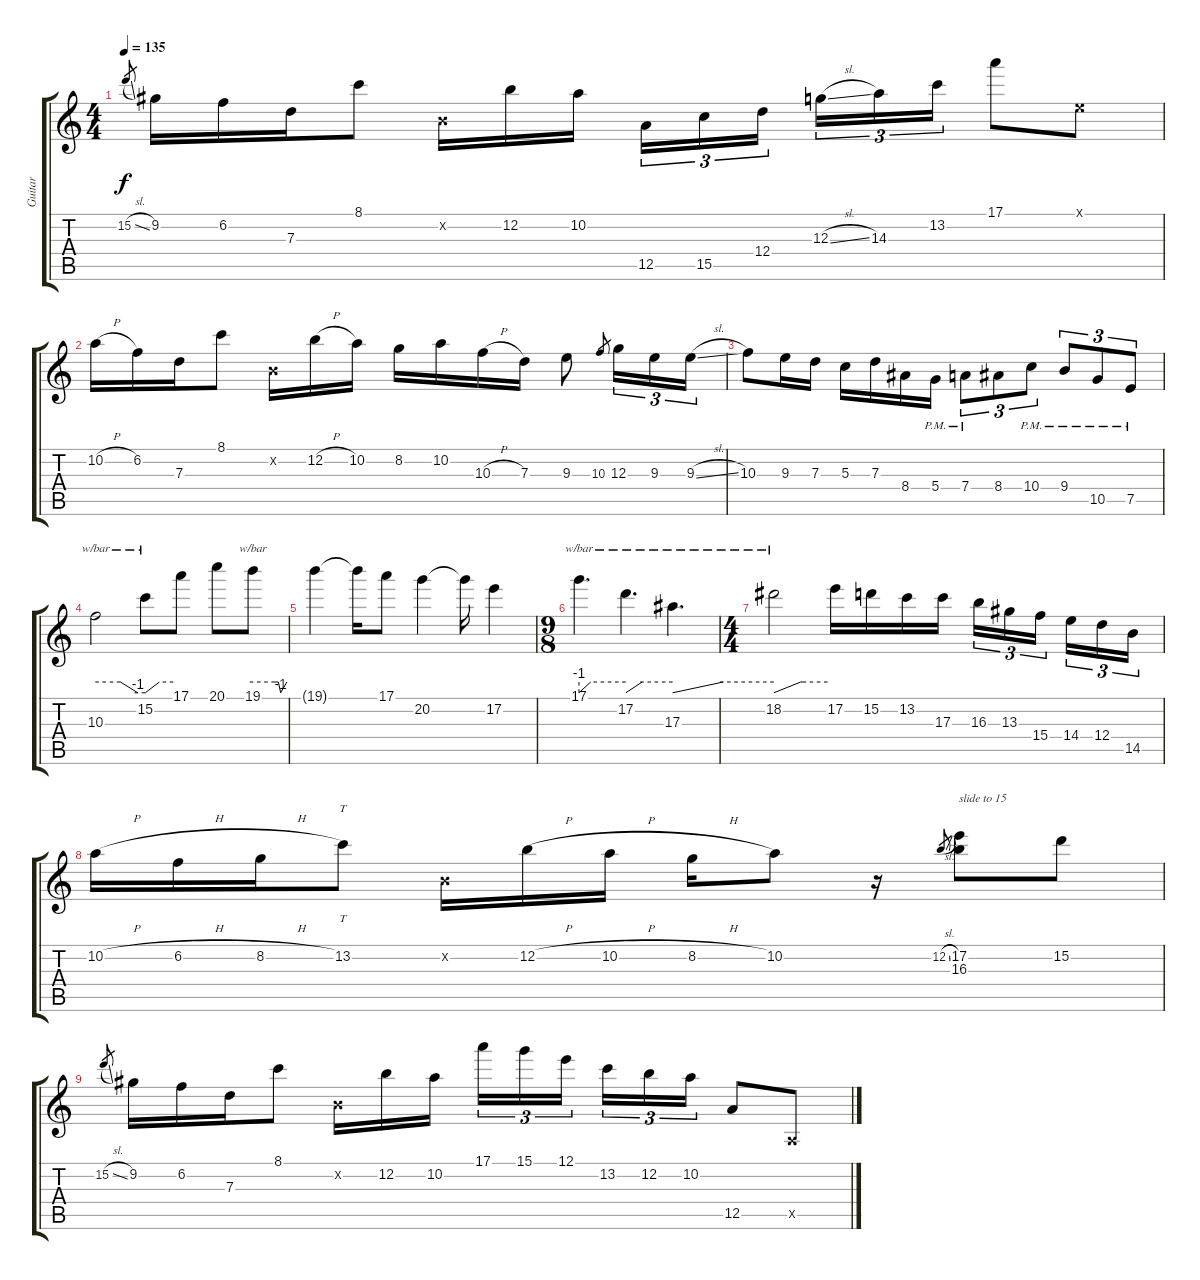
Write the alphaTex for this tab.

\track ("Guitar" "Guitar") {instrument electricguitarclean}
\staff {score tabs}
\tuning (E4 B3 G3 D3 A2 E2) {hide}
\ts (4 4)
\tempo 135
\clef g2
\ks c
15.2{sl}.8{gr dy f} 9.2.16 6.2.16 7.3.16 8.1.8 0.2{x}.16 12.2.16 10.2.16 12.5.16{tu (3 2)} 15.5.16{tu (3 2)} 12.4.16{tu (3 2) beam splitsecondary} 12.3{sl}.16{tu (3 2)} 14.3.16{tu (3 2)} 13.2.16{tu (3 2)} 17.1.8 0.1{x}.8 |
10.2{h}.16 6.2.16 7.3.16 8.1.8 0.2{x}.16 12.2{h}.16 10.2.16 8.2.16 10.2.16 10.3{h}.16 7.3.16 9.3.8 10.3.8{gr} 12.3.16{tu (3 2)} 9.3.16{tu (3 2)} 9.3{sl}.16{tu (3 2)} |
10.3.8 9.3.16 7.3.16 5.3.16 7.3.16 8.4.16 5.4{pm}.16 7.4{pm}.8{tu (3 2)} 8.4.8{tu (3 2)} 10.4{pm}.8{tu (3 2)} 9.4{pm}.8{tu (3 2)} 10.5{pm}.8{tu (3 2)} 7.5{pm}.8{tu (3 2)} |
10.3.2{tbe (custom default 0 0 30 0 51 -4 60 -4)} 15.2.8{tbe (custom default 0 -4 30 0 60 0)} 17.1.8 20.1.8 19.1.8{tbe (custom default 0 0 39 0 45 0 49 -4 60 0)} |
19.1{t}.4 19.1{t}.16 17.1.8 20.2.4 20.2{t}.16 17.2.4 |
\ts (9 8)
17.1.4{d tbe (custom default 0 -4 15 0 60 0)} 17.2.4{d tbe (custom default 0 -4 21 0 60 0)} 17.3.4{d tbe (custom default 0 -4 30 0 60 0)} |
\ts (4 4)
18.2.2{tbe (custom default 0 -4 30 0 36 0 60 0)} 17.2.16 15.2.16 13.2.16 17.3.16 16.3.16{tu (3 2)} 13.3.16{tu (3 2)} 15.4.16{tu (3 2) beam splitsecondary} 14.4.16{tu (3 2)} 12.4.16{tu (3 2)} 14.5.16{tu (3 2)} |
10.2{h}.16 6.2{h}.16 8.2{h}.16 13.2.8{tt} 0.2{x}.16 12.2{h}.16 10.2{h}.16 8.2{h}.16 10.2.8 r.16 12.2{sl}.8{gr} (17.2 16.3).8{txt "slide to 15"} 15.2.8 |
15.2{sl}.8{gr} 9.2.16 6.2.16 7.3.16 8.1.8 0.2{x}.16 12.2.16 10.2.16 17.1.16{tu (3 2)} 15.1.16{tu (3 2)} 12.1.16{tu (3 2) beam splitsecondary} 13.2.16{tu (3 2)} 12.2.16{tu (3 2)} 10.2.16{tu (3 2)} 12.5.8 0.5{x}.8
